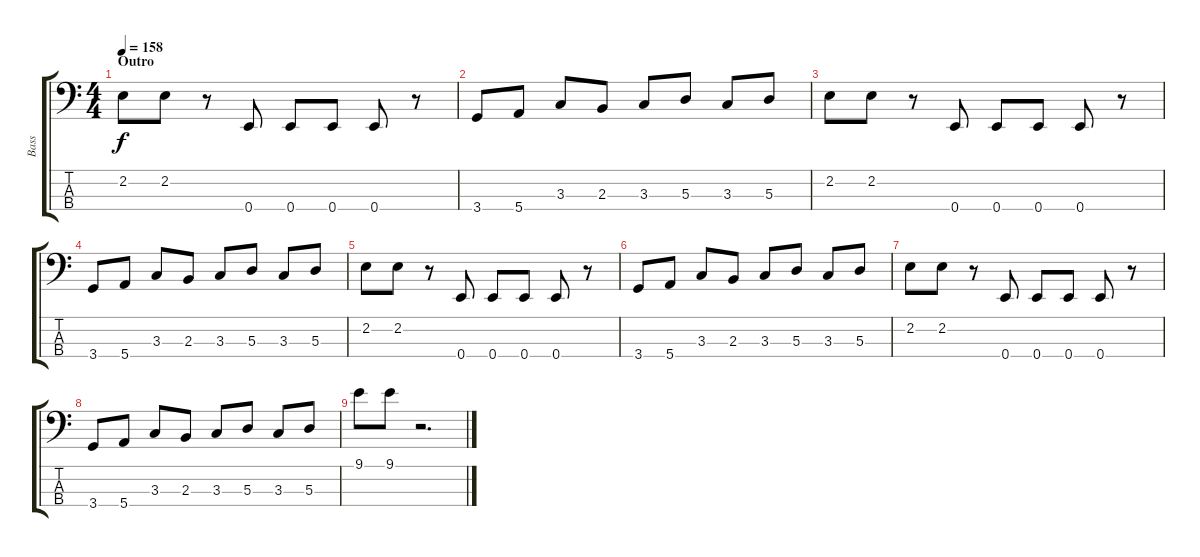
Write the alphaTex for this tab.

\track ("Bass" "Bass") {instrument electricbassfinger}
\staff {score tabs}
\tuning (G2 D2 A1 E1) {hide}
\ts (4 4)
\section ("" "Outro")
\tempo 158
\clef f4
\ks c
2.2.8{dy f} 2.2.8 r.8 0.4.8 0.4.8 0.4.8 0.4.8 r.8 |
3.4.8 5.4.8 3.3.8 2.3.8 3.3.8 5.3.8 3.3.8 5.3.8 |
2.2.8 2.2.8 r.8 0.4.8 0.4.8 0.4.8 0.4.8 r.8 |
3.4.8 5.4.8 3.3.8 2.3.8 3.3.8 5.3.8 3.3.8 5.3.8 |
2.2.8 2.2.8 r.8 0.4.8 0.4.8 0.4.8 0.4.8 r.8 |
3.4.8 5.4.8 3.3.8 2.3.8 3.3.8 5.3.8 3.3.8 5.3.8 |
2.2.8 2.2.8 r.8 0.4.8 0.4.8 0.4.8 0.4.8 r.8 |
3.4.8 5.4.8 3.3.8 2.3.8 3.3.8 5.3.8 3.3.8 5.3.8 |
9.1.8 9.1.8 r.2{d}
